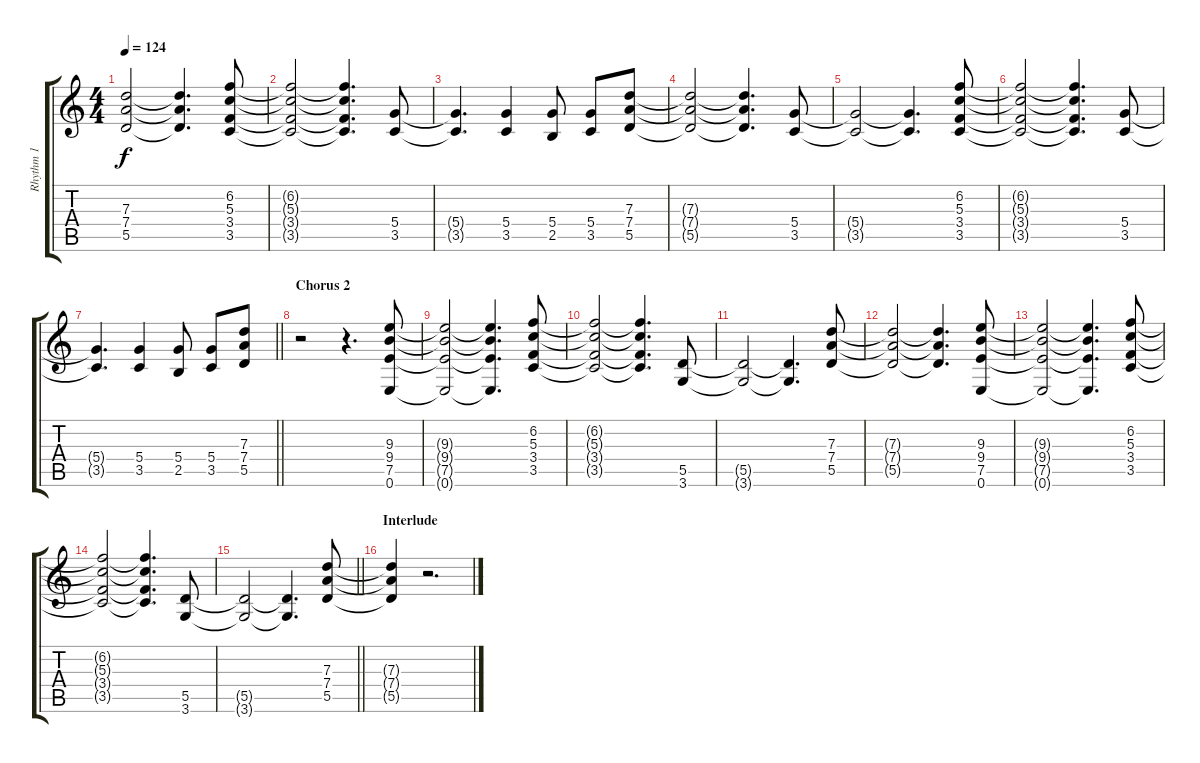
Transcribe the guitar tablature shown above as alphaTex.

\track ("Rhythm 1" "Rhythm 1") {instrument distortionguitar}
\staff {score tabs}
\tuning (E4 B3 G3 D3 A2 E2) {hide}
\ts (4 4)
\tempo 124
\clef g2
\ks c
(7.3{t} 7.4{t} 5.5{t}).2{dy f} (7.3{t} 7.4{t} 5.5{t}).4{d} (6.2 5.3 3.4 3.5).8 |
(6.2{t} 5.3{t} 3.4{t} 3.5{t}).2 (6.2{t} 5.3{t} 3.4{t} 3.5{t}).4{d} (5.4 3.5).8 |
(5.4{t} 3.5{t}).4{d} (5.4 3.5).4 (5.4 2.5).8 (5.4 3.5).8 (7.3 7.4 5.5).8 |
(7.3{t} 7.4{t} 5.5{t}).2 (7.3{t} 7.4{t} 5.5{t}).4{d} (5.4 3.5).8 |
(5.4{t} 3.5{t}).2 (5.4{t} 3.5{t}).4{d} (6.2 5.3 3.4 3.5).8 |
(6.2{t} 5.3{t} 3.4{t} 3.5{t}).2 (6.2{t} 5.3{t} 3.4{t} 3.5{t}).4{d} (5.4 3.5).8 |
\barLineRight lightlight
(5.4{t} 3.5{t}).4{d} (5.4 3.5).4 (5.4 2.5).8 (5.4 3.5).8 (7.3 7.4 5.5).8 |
\section ("" "Chorus 2")
r.2 r.4{d} (9.3 9.4 7.5 0.6).8 |
(9.3{t} 9.4{t} 7.5{t} 0.6{t}).2 (9.3{t} 9.4{t} 7.5{t} 0.6{t}).4{d} (6.2 5.3 3.4 3.5).8 |
(6.2{t} 5.3{t} 3.4{t} 3.5{t}).2 (6.2{t} 5.3{t} 3.4{t} 3.5{t}).4{d} (5.5 3.6).8 |
(5.5{t} 3.6{t}).2 (5.5{t} 3.6{t}).4{d} (7.3 7.4 5.5).8 |
(7.3{t} 7.4{t} 5.5{t}).2 (7.3{t} 7.4{t} 5.5{t}).4{d} (9.3 9.4 7.5 0.6).8 |
(9.3{t} 9.4{t} 7.5{t} 0.6{t}).2 (9.3{t} 9.4{t} 7.5{t} 0.6{t}).4{d} (6.2 5.3 3.4 3.5).8 |
(6.2{t} 5.3{t} 3.4{t} 3.5{t}).2 (6.2{t} 5.3{t} 3.4{t} 3.5{t}).4{d} (5.5 3.6).8 |
\barLineRight lightlight
(5.5{t} 3.6{t}).2 (5.5{t} 3.6{t}).4{d} (7.3 7.4 5.5).8 |
\section ("" "Interlude")
(7.3{t} 7.4{t} 5.5{t}).4 r.2{d}
